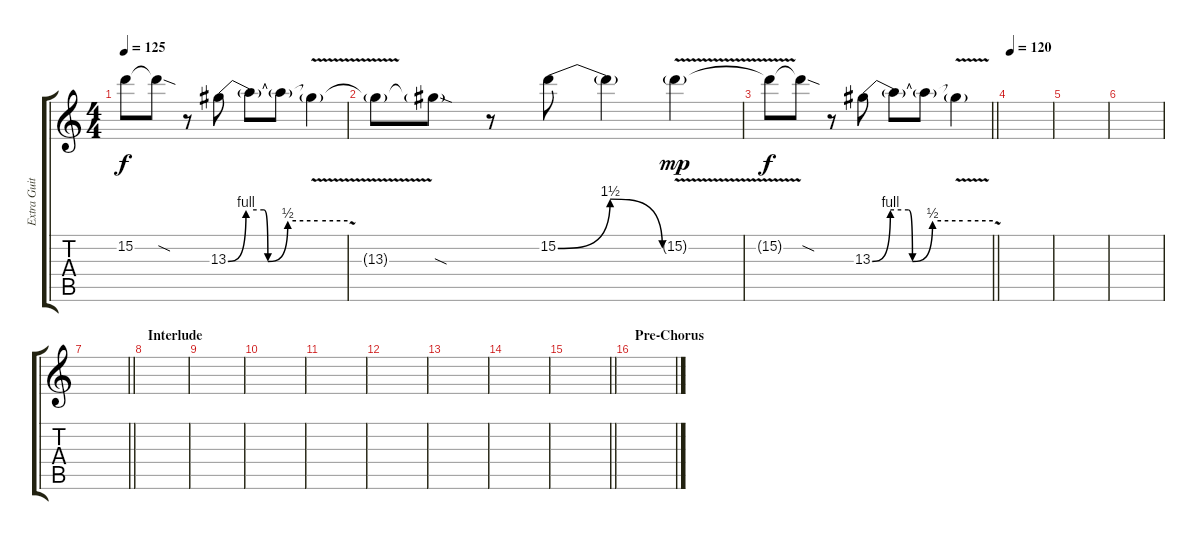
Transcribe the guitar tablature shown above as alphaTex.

\track ("Extra Guitar 4" "Extra Guit") {instrument distortionguitar}
\staff {score tabs}
\tuning (E4 B3 G3 D3 A2 D2) {hide}
\ts (4 4)
\tempo 125
\clef g2
\ks c
15.2{t}.8{dy f} 15.2{sod t}.8 r.8 13.3{be (custom 0 0 9 4 18 4 20 0 30 2 45 2 60 2)}.8 13.3{t}.8 13.3{t}.8 13.3{v t}.4 |
13.3{t}.8 13.3{sod t}.8 r.8 15.2{be (bendrelease 0 0 15 6 45 6 60 0)}.8 15.2{t}.4 15.2{v g}.4{dy mp} |
\barLineRight lightlight
15.2{t}.8{dy f} 15.2{sod t}.8 r.8 13.3{be (custom 0 0 9 4 18 4 20 0 30 2 45 2 60 2)}.8 13.3{t}.8 13.3{t}.8 13.3{v t}.4 |
\tempo 120
|
|
|
\barLineRight lightlight
|
\section ("" "Interlude")
|
|
|
|
|
|
|
\barLineRight lightlight
|
\section ("" "Pre-Chorus")
